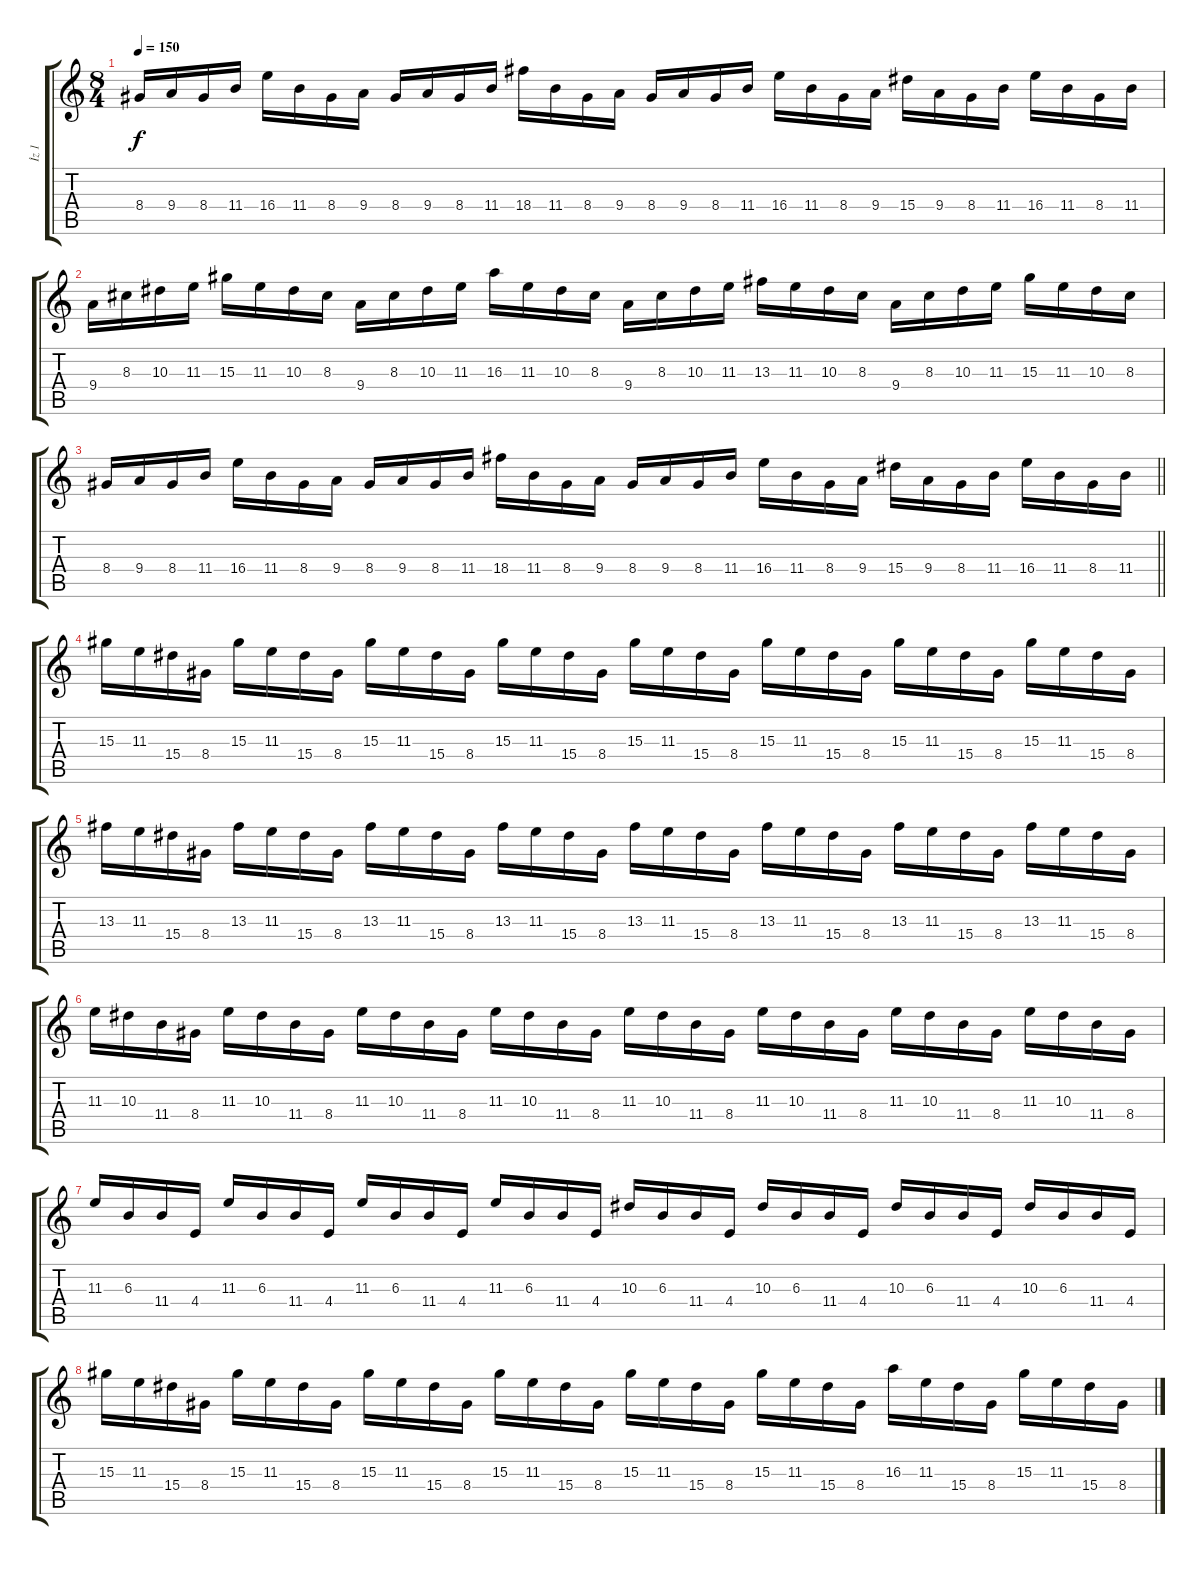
\track ("İz 1" "İz 1") {instrument overdrivenguitar}
\staff {score tabs}
\tuning (D4 A3 F3 C3 G2 C2) {hide}
\ts (8 4)
\tempo 150
\clef g2
\ks c
8.4.16{dy f} 9.4.16 8.4.16 11.4.16 16.4.16 11.4.16 8.4.16 9.4.16 8.4.16 9.4.16 8.4.16 11.4.16 18.4.16 11.4.16 8.4.16 9.4.16 8.4.16 9.4.16 8.4.16 11.4.16 16.4.16 11.4.16 8.4.16 9.4.16 15.4.16 9.4.16 8.4.16 11.4.16 16.4.16 11.4.16 8.4.16 11.4.16 |
9.4.16 8.3.16 10.3.16 11.3.16 15.3.16 11.3.16 10.3.16 8.3.16 9.4.16 8.3.16 10.3.16 11.3.16 16.3.16 11.3.16 10.3.16 8.3.16 9.4.16 8.3.16 10.3.16 11.3.16 13.3.16 11.3.16 10.3.16 8.3.16 9.4.16 8.3.16 10.3.16 11.3.16 15.3.16 11.3.16 10.3.16 8.3.16 |
\barLineRight lightlight
8.4.16 9.4.16 8.4.16 11.4.16 16.4.16 11.4.16 8.4.16 9.4.16 8.4.16 9.4.16 8.4.16 11.4.16 18.4.16 11.4.16 8.4.16 9.4.16 8.4.16 9.4.16 8.4.16 11.4.16 16.4.16 11.4.16 8.4.16 9.4.16 15.4.16 9.4.16 8.4.16 11.4.16 16.4.16 11.4.16 8.4.16 11.4.16 |
\section ("" "")
15.3.16 11.3.16 15.4.16 8.4.16 15.3.16 11.3.16 15.4.16 8.4.16 15.3.16 11.3.16 15.4.16 8.4.16 15.3.16 11.3.16 15.4.16 8.4.16 15.3.16 11.3.16 15.4.16 8.4.16 15.3.16 11.3.16 15.4.16 8.4.16 15.3.16 11.3.16 15.4.16 8.4.16 15.3.16 11.3.16 15.4.16 8.4.16 |
13.3.16 11.3.16 15.4.16 8.4.16 13.3.16 11.3.16 15.4.16 8.4.16 13.3.16 11.3.16 15.4.16 8.4.16 13.3.16 11.3.16 15.4.16 8.4.16 13.3.16 11.3.16 15.4.16 8.4.16 13.3.16 11.3.16 15.4.16 8.4.16 13.3.16 11.3.16 15.4.16 8.4.16 13.3.16 11.3.16 15.4.16 8.4.16 |
11.3.16 10.3.16 11.4.16 8.4.16 11.3.16 10.3.16 11.4.16 8.4.16 11.3.16 10.3.16 11.4.16 8.4.16 11.3.16 10.3.16 11.4.16 8.4.16 11.3.16 10.3.16 11.4.16 8.4.16 11.3.16 10.3.16 11.4.16 8.4.16 11.3.16 10.3.16 11.4.16 8.4.16 11.3.16 10.3.16 11.4.16 8.4.16 |
11.3.16 6.3.16 11.4.16 4.4.16 11.3.16 6.3.16 11.4.16 4.4.16 11.3.16 6.3.16 11.4.16 4.4.16 11.3.16 6.3.16 11.4.16 4.4.16 10.3.16 6.3.16 11.4.16 4.4.16 10.3.16 6.3.16 11.4.16 4.4.16 10.3.16 6.3.16 11.4.16 4.4.16 10.3.16 6.3.16 11.4.16 4.4.16 |
15.3.16 11.3.16 15.4.16 8.4.16 15.3.16 11.3.16 15.4.16 8.4.16 15.3.16 11.3.16 15.4.16 8.4.16 15.3.16 11.3.16 15.4.16 8.4.16 15.3.16 11.3.16 15.4.16 8.4.16 15.3.16 11.3.16 15.4.16 8.4.16 16.3.16 11.3.16 15.4.16 8.4.16 15.3.16 11.3.16 15.4.16 8.4.16
